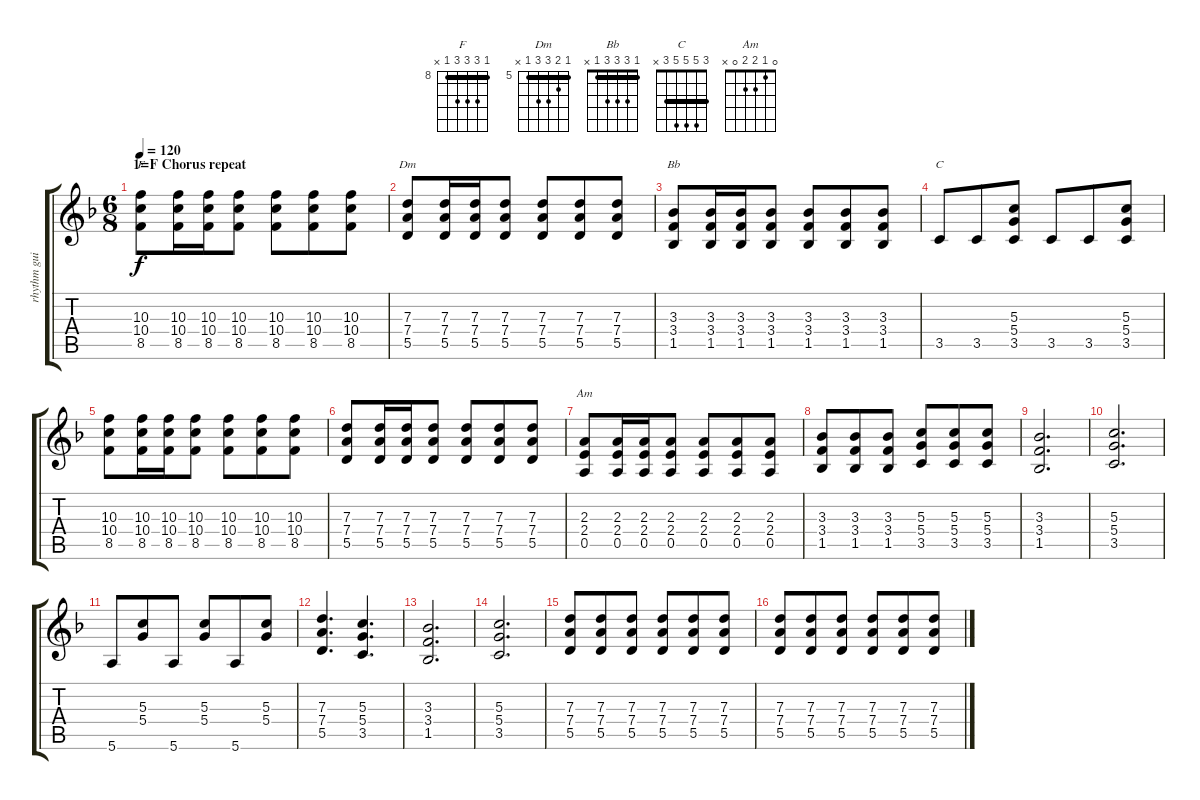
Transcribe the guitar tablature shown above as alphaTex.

\track ("rhythm guitar" "rhythm gui") {instrument distortionguitar}
\staff {score tabs}
\tuning (E4 B3 G3 D3 A2 E2) {hide}
\chord ("F" 8 10 10 10 8 x) {firstfret 8 barre 8}
\chord ("Dm" 5 6 7 7 5 x) {firstfret 5 barre 5}
\chord ("Bb" 1 3 3 3 1 x) {barre 1}
\chord ("C" 3 5 5 5 3 x) {barre 3}
\chord ("Am" 0 1 2 2 0 x)
\ts (6 8)
\section ("" "1=F Chorus repeat")
\tempo 120
\clef g2
\ks f
(10.3 10.4 8.5).8{ch "F" dy f} (10.3 10.4 8.5).16 (10.3 10.4 8.5).16 (10.3 10.4 8.5).8 (10.3 10.4 8.5).8 (10.3 10.4 8.5).8 (10.3 10.4 8.5).8 |
(7.3 7.4 5.5).8{ch "Dm"} (7.3 7.4 5.5).16 (7.3 7.4 5.5).16 (7.3 7.4 5.5).8 (7.3 7.4 5.5).8 (7.3 7.4 5.5).8 (7.3 7.4 5.5).8 |
(3.3 3.4 1.5).8{ch "Bb"} (3.3 3.4 1.5).16 (3.3 3.4 1.5).16 (3.3 3.4 1.5).8 (3.3 3.4 1.5).8 (3.3 3.4 1.5).8 (3.3 3.4 1.5).8 |
3.5.8{ch "C"} 3.5.8 (5.3 5.4 3.5).8 3.5.8 3.5.8 (5.3 5.4 3.5).8 |
(10.3 10.4 8.5).8 (10.3 10.4 8.5).16 (10.3 10.4 8.5).16 (10.3 10.4 8.5).8 (10.3 10.4 8.5).8 (10.3 10.4 8.5).8 (10.3 10.4 8.5).8 |
(7.3 7.4 5.5).8 (7.3 7.4 5.5).16 (7.3 7.4 5.5).16 (7.3 7.4 5.5).8 (7.3 7.4 5.5).8 (7.3 7.4 5.5).8 (7.3 7.4 5.5).8 |
(2.3 2.4 0.5).8{ch "Am"} (2.3 2.4 0.5).16 (2.3 2.4 0.5).16 (2.3 2.4 0.5).8 (2.3 2.4 0.5).8 (2.3 2.4 0.5).8 (2.3 2.4 0.5).8 |
(3.3 3.4 1.5).8 (3.3 3.4 1.5).8 (3.3 3.4 1.5).8 (5.3 5.4 3.5).8 (5.3 5.4 3.5).8 (5.3 5.4 3.5).8 |
(3.3 3.4 1.5).2{d} |
(5.3 5.4 3.5).2{d} |
5.6.8 (5.3 5.4).8 5.6.8 (5.3 5.4).8 5.6.8 (5.3 5.4).8 |
(7.3 7.4 5.5).4{d} (5.3 5.4 3.5).4{d} |
(3.3 3.4 1.5).2{d} |
(5.3 5.4 3.5).2{d} |
(7.3 7.4 5.5).8 (7.3 7.4 5.5).8 (7.3 7.4 5.5).8 (7.3 7.4 5.5).8 (7.3 7.4 5.5).8 (7.3 7.4 5.5).8 |
(7.3 7.4 5.5).8 (7.3 7.4 5.5).8 (7.3 7.4 5.5).8 (7.3 7.4 5.5).8 (7.3 7.4 5.5).8 (7.3 7.4 5.5).8
